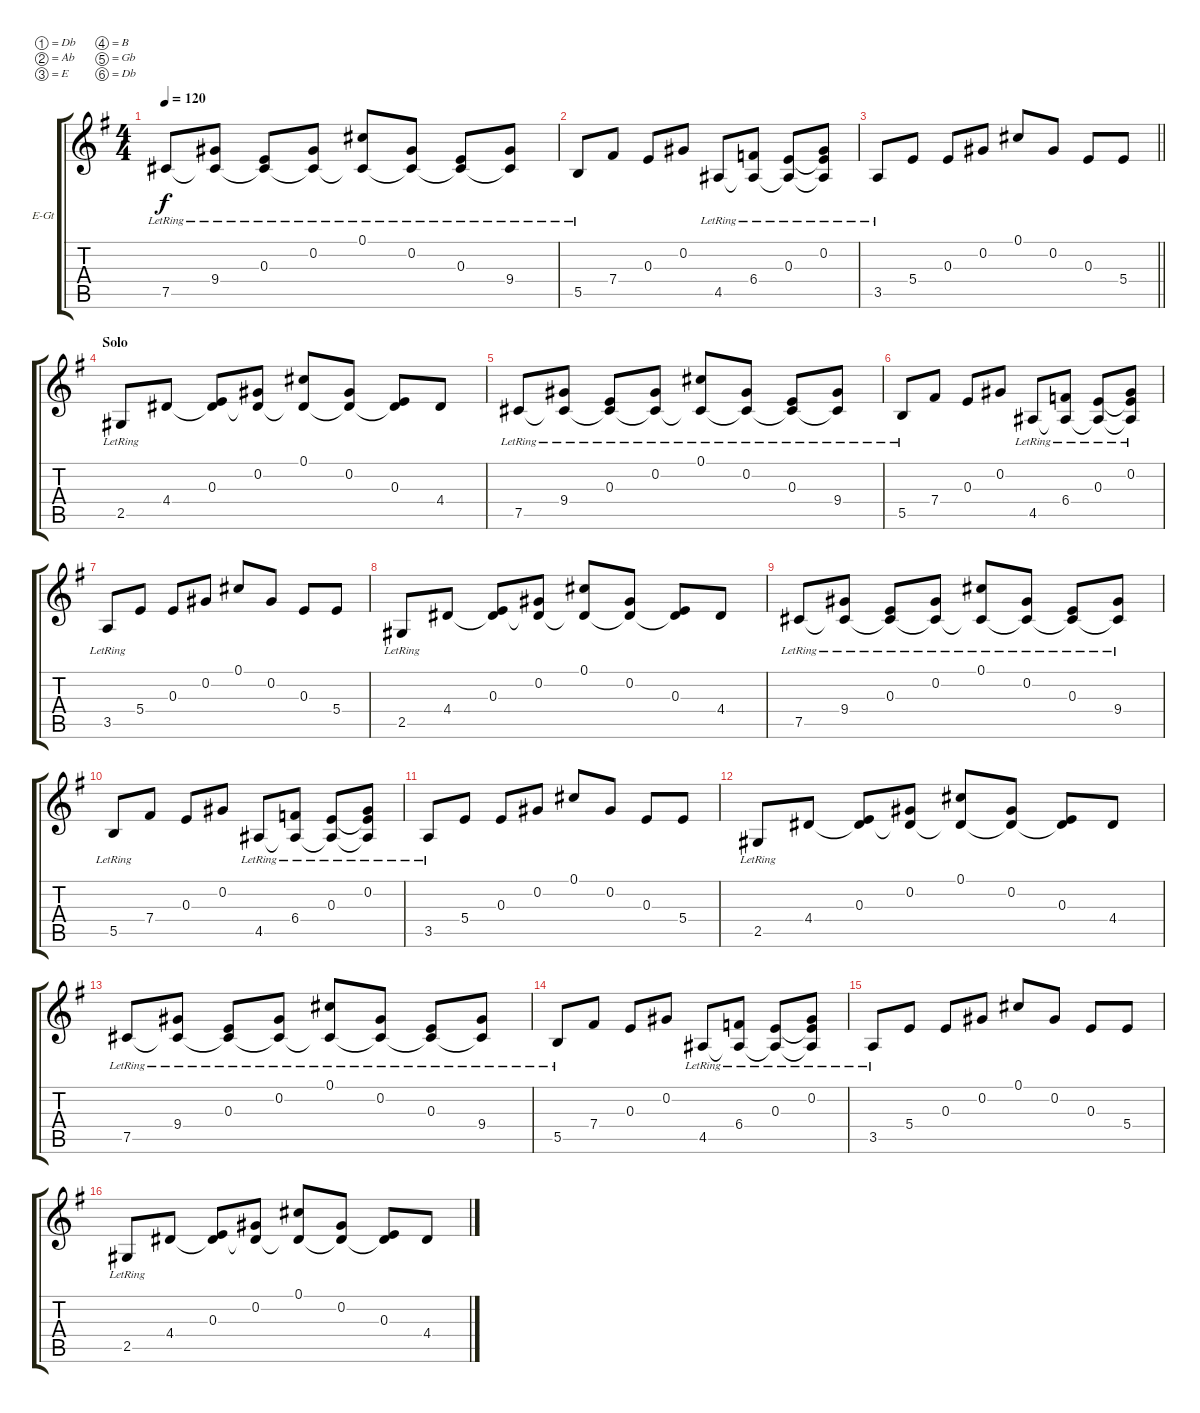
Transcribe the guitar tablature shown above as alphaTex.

\bracketExtendMode groupsimilarinstruments
\firstSystemTrackNameOrientation horizontal
\otherSystemsTrackNameOrientation horizontal
\track ("Rhythm Guitar (Tony Iommi)" "E-Gt") {instrument overdrivenguitar}
\staff {score tabs}
\tuning (Db4 Ab3 E3 B2 Gb2 Db2)
\ts (4 4)
\tempo 120
\clef g2
\ks g
7.5{lr}.8{dy f} (9.4{lr} 7.5{lr t}).8 (0.3 7.5{lr t}).8 (0.2 7.5{lr t}).8 (0.1 7.5{lr t}).8 (0.2 7.5{lr t}).8 (0.3 7.5{lr t}).8 (9.4 7.5{lr t}).8 |
5.5{lr}.8 7.4.8 0.3.8 0.2.8 4.5{lr}.8 (6.4 4.5{lr t}).8 (0.3 4.5{lr t}).8 (0.2 0.3{t} 4.5{lr t}).8 |
\barLineRight lightlight
3.5{lr}.8 5.4.8 0.3.8 0.2.8 0.1.8 0.2.8 0.3.8 5.4.8 |
\section ("" "Solo")
2.5{lr}.8 4.4.8 (0.3 4.4{t}).8 (0.2 4.4{t}).8 (0.1 4.4{t}).8 (0.2 4.4{t}).8 (0.3 4.4{t}).8 4.4.8 |
7.5{lr}.8 (9.4{lr} 7.5{lr t}).8 (0.3 7.5{lr t}).8 (0.2 7.5{lr t}).8 (0.1 7.5{lr t}).8 (0.2 7.5{lr t}).8 (0.3 7.5{lr t}).8 (9.4 7.5{lr t}).8 |
5.5{lr}.8 7.4.8 0.3.8 0.2.8 4.5{lr}.8 (6.4 4.5{lr t}).8 (0.3 4.5{lr t}).8 (0.2 0.3{t} 4.5{lr t}).8 |
3.5{lr}.8 5.4.8 0.3.8 0.2.8 0.1.8 0.2.8 0.3.8 5.4.8 |
2.5{lr}.8 4.4.8 (0.3 4.4{t}).8 (0.2 4.4{t}).8 (0.1 4.4{t}).8 (0.2 4.4{t}).8 (0.3 4.4{t}).8 4.4.8 |
7.5{lr}.8 (9.4{lr} 7.5{lr t}).8 (0.3 7.5{lr t}).8 (0.2 7.5{lr t}).8 (0.1 7.5{lr t}).8 (0.2 7.5{lr t}).8 (0.3 7.5{lr t}).8 (9.4 7.5{lr t}).8 |
5.5{lr}.8 7.4.8 0.3.8 0.2.8 4.5{lr}.8 (6.4 4.5{lr t}).8 (0.3 4.5{lr t}).8 (0.2 0.3{t} 4.5{lr t}).8 |
3.5{lr}.8 5.4.8 0.3.8 0.2.8 0.1.8 0.2.8 0.3.8 5.4.8 |
2.5{lr}.8 4.4.8 (0.3 4.4{t}).8 (0.2 4.4{t}).8 (0.1 4.4{t}).8 (0.2 4.4{t}).8 (0.3 4.4{t}).8 4.4.8 |
7.5{lr}.8 (9.4{lr} 7.5{lr t}).8 (0.3 7.5{lr t}).8 (0.2 7.5{lr t}).8 (0.1 7.5{lr t}).8 (0.2 7.5{lr t}).8 (0.3 7.5{lr t}).8 (9.4 7.5{lr t}).8 |
5.5{lr}.8 7.4.8 0.3.8 0.2.8 4.5{lr}.8 (6.4 4.5{lr t}).8 (0.3 4.5{lr t}).8 (0.2 0.3{t} 4.5{lr t}).8 |
3.5{lr}.8 5.4.8 0.3.8 0.2.8 0.1.8 0.2.8 0.3.8 5.4.8 |
2.5{lr}.8 4.4.8 (0.3 4.4{t}).8 (0.2 4.4{t}).8 (0.1 4.4{t}).8 (0.2 4.4{t}).8 (0.3 4.4{t}).8 4.4.8
